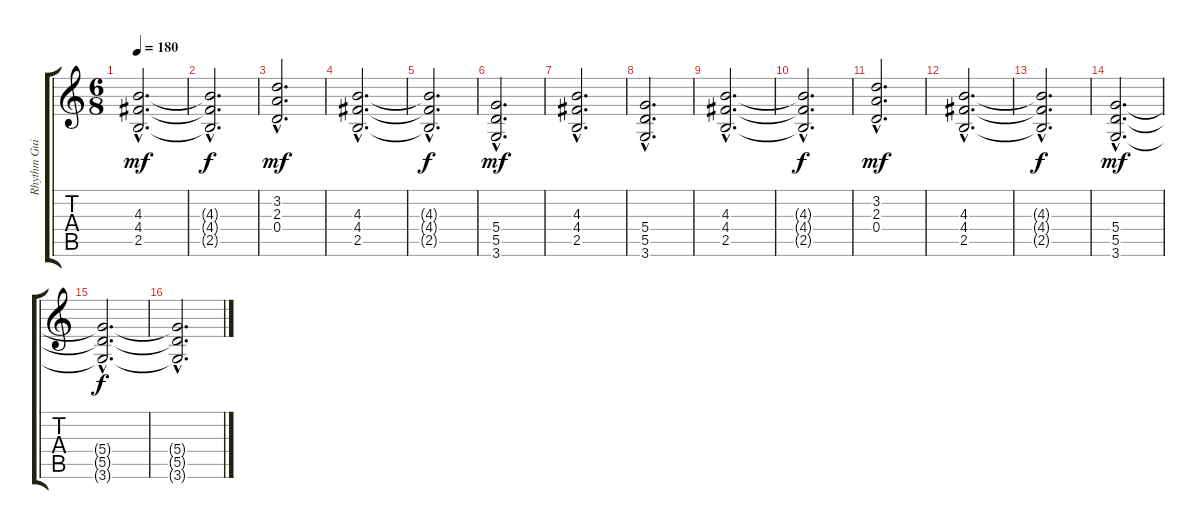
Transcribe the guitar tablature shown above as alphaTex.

\track ("Rhythm Guitar" "Rhythm Gui") {instrument distortionguitar}
\staff {score tabs}
\tuning (E4 B3 G3 D3 A2 E2) {hide}
\ts (6 8)
\tempo 180
\clef g2
\ks c
(4.3{hac} 4.4{hac} 2.5{hac}).2{d dy mf} |
(4.3{hac t} 4.4{hac t} 2.5{hac t}).2{d dy f} |
(3.2{hac} 2.3{hac} 0.4{hac}).2{d dy mf} |
(4.3{hac} 4.4{hac} 2.5{hac}).2{d} |
(4.3{hac t} 4.4{hac t} 2.5{hac t}).2{d dy f} |
(5.4{hac} 5.5{hac} 3.6{hac}).2{d dy mf} |
(4.3{hac} 4.4{hac} 2.5{hac}).2{d} |
(5.4{hac} 5.5{hac} 3.6{hac}).2{d} |
(4.3{hac} 4.4{hac} 2.5{hac}).2{d} |
(4.3{hac t} 4.4{hac t} 2.5{hac t}).2{d dy f} |
(3.2{hac} 2.3{hac} 0.4{hac}).2{d dy mf} |
(4.3{hac} 4.4{hac} 2.5{hac}).2{d} |
(4.3{hac t} 4.4{hac t} 2.5{hac t}).2{d dy f} |
(5.4{hac} 5.5{hac} 3.6{hac}).2{d dy mf} |
(5.4{hac t} 5.5{hac t} 3.6{hac t}).2{d dy f} |
(5.4{hac t} 5.5{hac t} 3.6{hac t}).2{d}
